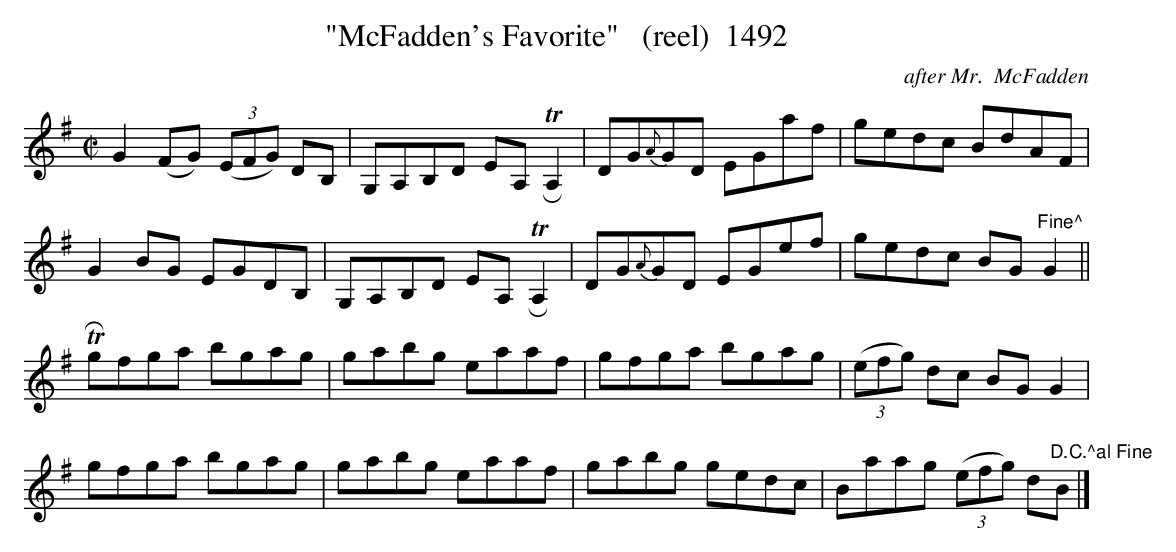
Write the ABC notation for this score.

X:1
T:"McFadden's Favorite"   (reel)  1492
C:after Mr.  McFadden
BRENNAN July 2003 (HTTP://WWW.SOSYOURMOM.COM)
M:C|
L:1/8
K:G
G2(FG) (3(EFG) DB,|G,A,B,D EA, TRA,2|DG{A}GD EGaf|gedc BdAF|
G2BG EGDB,|G,A,B,D EA, TRA,2|DG{A}GD EGef|gedc BG "Fine^"G2||
TRgfga bgag|gabg eaaf|gfga bgag| (3(efg) dc BG G2|
gfga bgag|gabg eaaf|gabg gedc|Baag (3(efg) d"D.C.^al Fine"B|]
